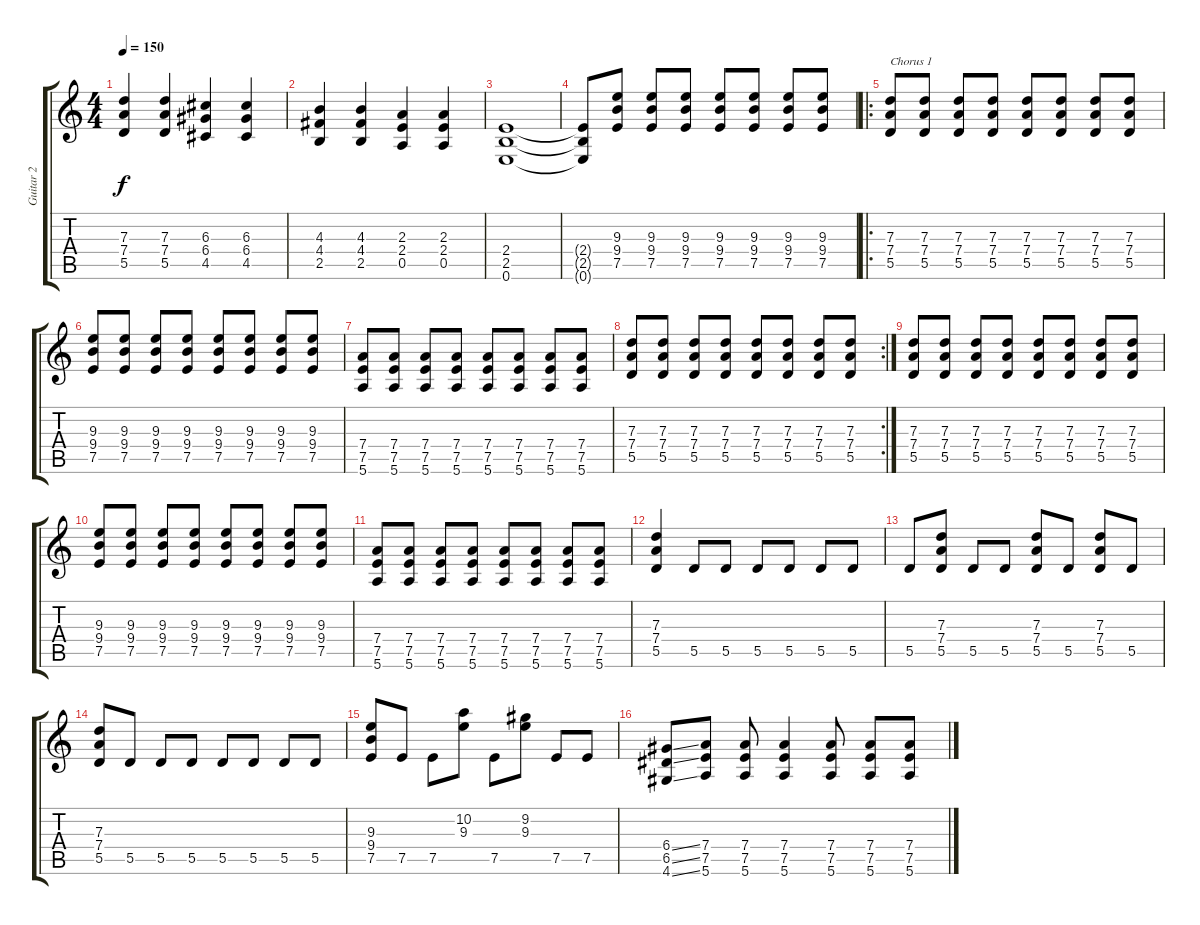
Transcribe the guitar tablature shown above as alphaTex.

\track ("Guitar 2" "Guitar 2") {instrument overdrivenguitar}
\staff {score tabs}
\tuning (E4 B3 G3 D3 A2 E2) {hide}
\ts (4 4)
\tempo 150
\clef g2
\ks c
(7.3 7.4 5.5).4{dy f} (7.3 7.4 5.5).4 (6.3 6.4 4.5).4 (6.3 6.4 4.5).4 |
(4.3 4.4 2.5).4 (4.3 4.4 2.5).4 (2.3 2.4 0.5).4 (2.3 2.4 0.5).4 |
(2.4 2.5 0.6).1 |
(2.4{t} 2.5{t} 0.6{t}).8 (9.3 9.4 7.5).8 (9.3 9.4 7.5).8 (9.3 9.4 7.5).8 (9.3 9.4 7.5).8 (9.3 9.4 7.5).8 (9.3 9.4 7.5).8 (9.3 9.4 7.5).8 |
\ro
(7.3 7.4 5.5).8{txt "Chorus 1"} (7.3 7.4 5.5).8 (7.3 7.4 5.5).8 (7.3 7.4 5.5).8 (7.3 7.4 5.5).8 (7.3 7.4 5.5).8 (7.3 7.4 5.5).8 (7.3 7.4 5.5).8 |
(9.3 9.4 7.5).8 (9.3 9.4 7.5).8 (9.3 9.4 7.5).8 (9.3 9.4 7.5).8 (9.3 9.4 7.5).8 (9.3 9.4 7.5).8 (9.3 9.4 7.5).8 (9.3 9.4 7.5).8 |
(7.4 7.5 5.6).8 (7.4 7.5 5.6).8 (7.4 7.5 5.6).8 (7.4 7.5 5.6).8 (7.4 7.5 5.6).8 (7.4 7.5 5.6).8 (7.4 7.5 5.6).8 (7.4 7.5 5.6).8 |
\rc 2
(7.3 7.4 5.5).8 (7.3 7.4 5.5).8 (7.3 7.4 5.5).8 (7.3 7.4 5.5).8 (7.3 7.4 5.5).8 (7.3 7.4 5.5).8 (7.3 7.4 5.5).8 (7.3 7.4 5.5).8 |
(7.3 7.4 5.5).8 (7.3 7.4 5.5).8 (7.3 7.4 5.5).8 (7.3 7.4 5.5).8 (7.3 7.4 5.5).8 (7.3 7.4 5.5).8 (7.3 7.4 5.5).8 (7.3 7.4 5.5).8 |
(9.3 9.4 7.5).8 (9.3 9.4 7.5).8 (9.3 9.4 7.5).8 (9.3 9.4 7.5).8 (9.3 9.4 7.5).8 (9.3 9.4 7.5).8 (9.3 9.4 7.5).8 (9.3 9.4 7.5).8 |
(7.4 7.5 5.6).8 (7.4 7.5 5.6).8 (7.4 7.5 5.6).8 (7.4 7.5 5.6).8 (7.4 7.5 5.6).8 (7.4 7.5 5.6).8 (7.4 7.5 5.6).8 (7.4 7.5 5.6).8 |
(7.3 7.4 5.5).4 5.5.8 5.5.8 5.5.8 5.5.8 5.5.8 5.5.8 |
5.5.8 (7.3 7.4 5.5).8 5.5.8 5.5.8 (7.3 7.4 5.5).8 5.5.8 (7.3 7.4 5.5).8 5.5.8 |
(7.3 7.4 5.5).8 5.5.8 5.5.8 5.5.8 5.5.8 5.5.8 5.5.8 5.5.8 |
(9.3 9.4 7.5).8 7.5.8 7.5.8 (10.2 9.3).8 7.5.8 (9.2 9.3).8 7.5.8 7.5.8 |
(6.4{ss} 6.5{ss} 4.6{ss}).8 (7.4 7.5 5.6).8 (7.4 7.5 5.6).8 (7.4 7.5 5.6).4 (7.4 7.5 5.6).8 (7.4 7.5 5.6).8 (7.4 7.5 5.6).8
